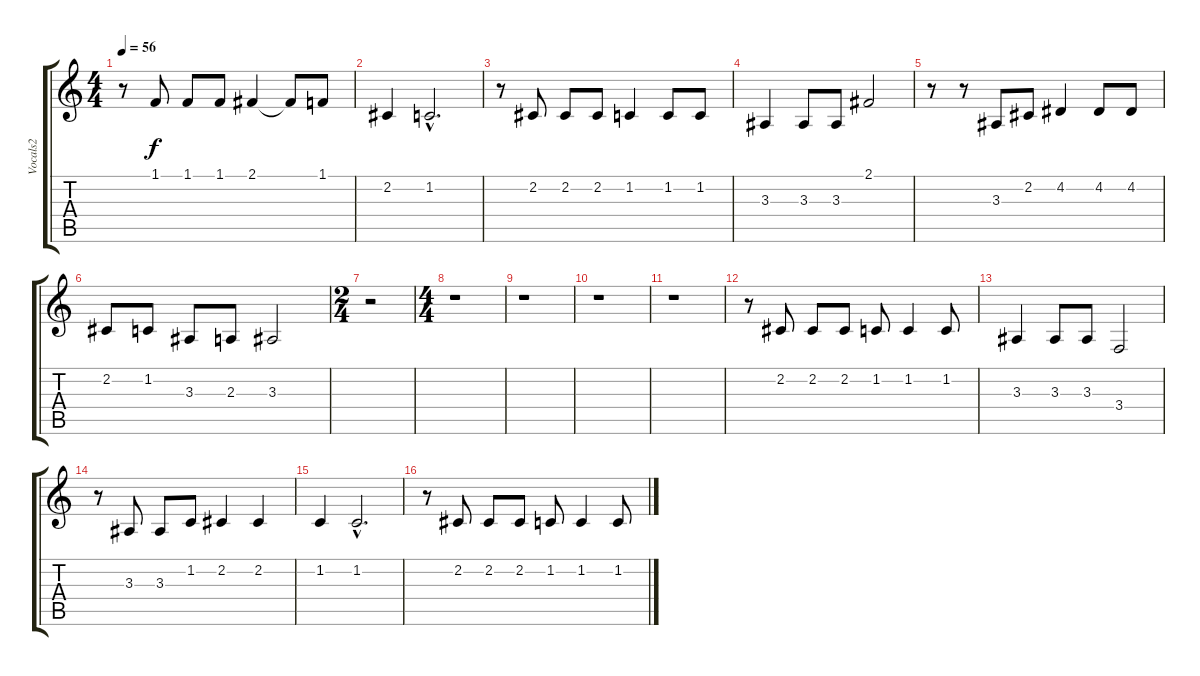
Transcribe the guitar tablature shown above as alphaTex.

\track ("Vocals2" "Vocals2") {instrument brasssection}
\staff {score tabs}
\tuning (E4 B3 G3 D3 A2 E2) {hide}
\ts (4 4)
\tempo 56
\clef g2
\ks c
r.8{dy f} 1.1.8 1.1.8 1.1.8 2.1.4 2.1{t}.8 1.1.8 |
2.2.4 1.2{hac}.2{d} |
r.8 2.2.8 2.2.8 2.2.8 1.2.4 1.2.8 1.2.8 |
3.3.4 3.3.8 3.3.8 2.1.2 |
r.8 r.8 3.3.8 2.2.8 4.2.4 4.2.8 4.2.8 |
2.2.8 1.2.8 3.3.8 2.3.8 3.3.2 |
\ts (2 4)
r.2 |
\ts (4 4)
r.1 |
r.1 |
r.1 |
r.1 |
r.8 2.2.8 2.2.8 2.2.8 1.2.8 1.2.4 1.2.8 |
3.3.4 3.3.8 3.3.8 3.4.2 |
r.8 3.3.8 3.3.8 1.2.8 2.2.4 2.2.4 |
1.2.4 1.2{hac}.2{d} |
r.8 2.2.8 2.2.8 2.2.8 1.2.8 1.2.4 1.2.8
